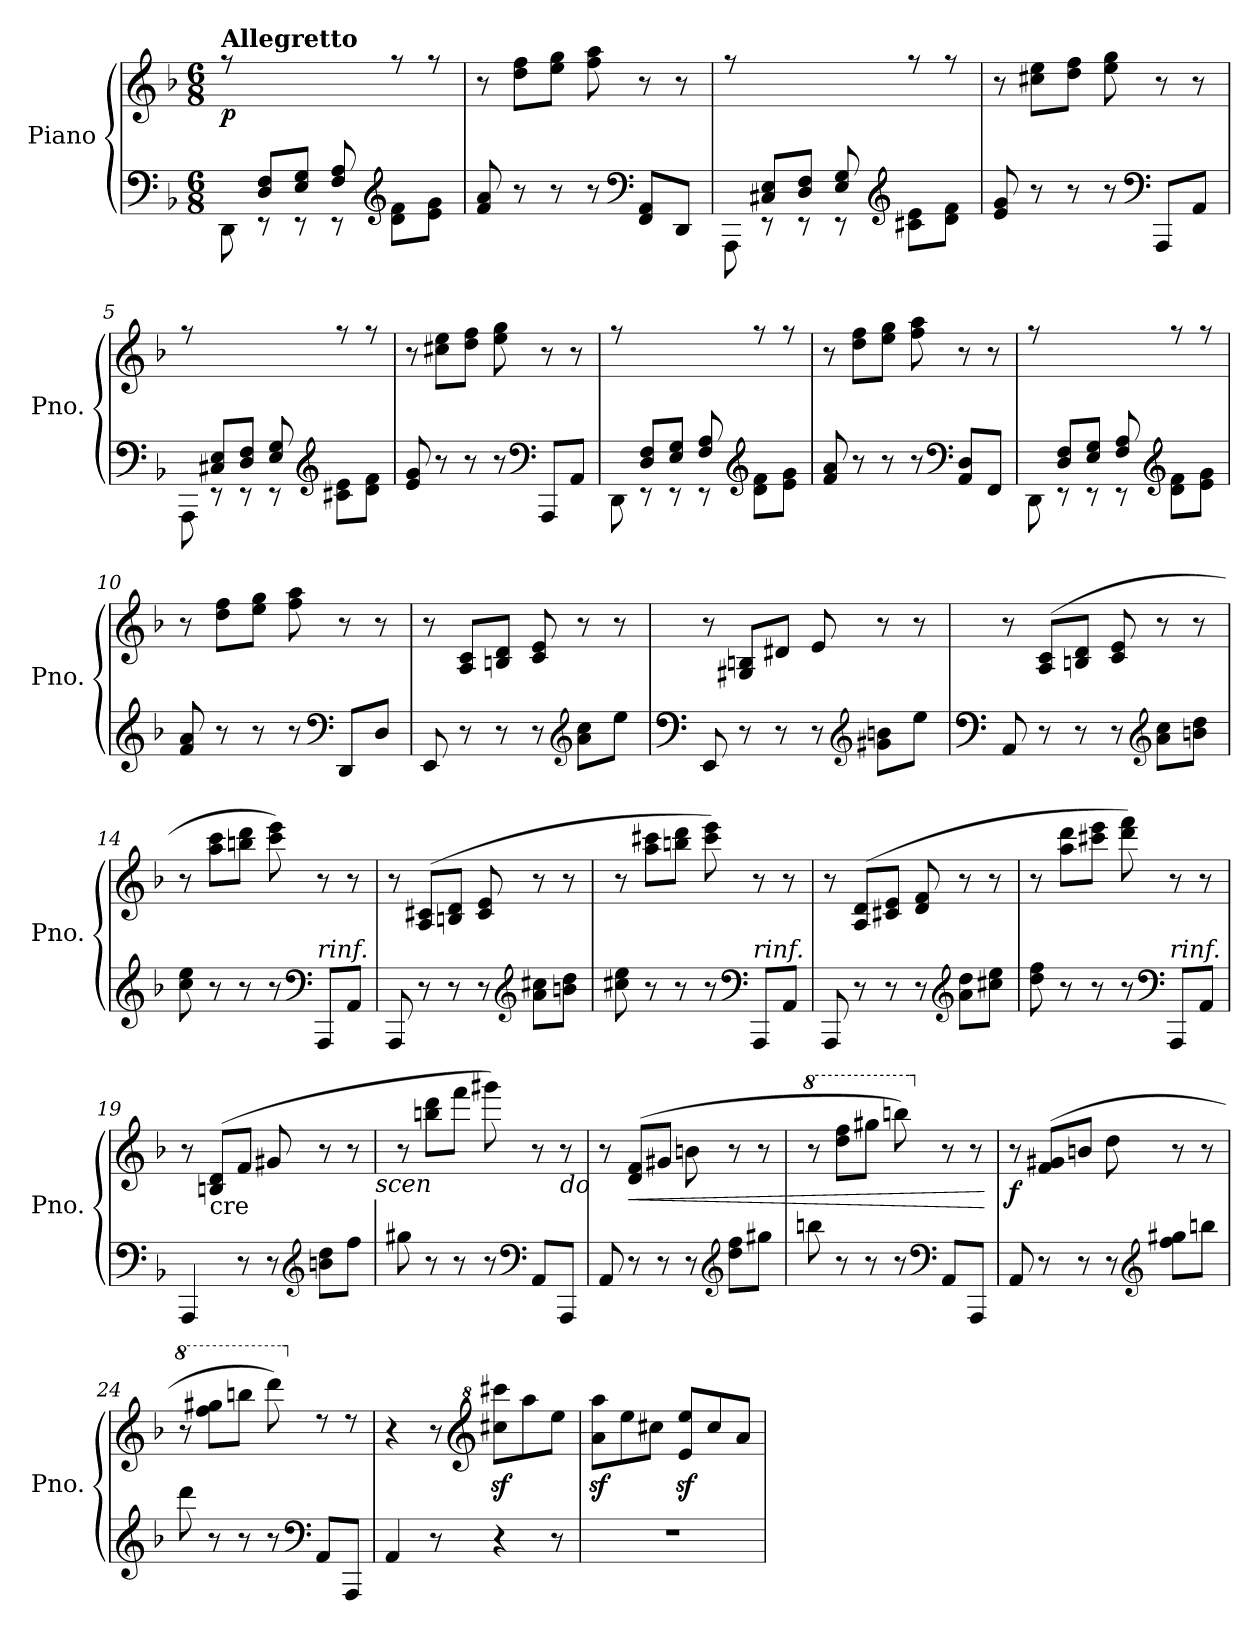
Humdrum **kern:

**kern	**kern	**dynam
*part1	*part1	*part1
*staff2	*staff1	*staff1/2
*I"Piano	*	*
*I'Pno.	*	*
*clefF4	*clefG2	*
*k[b-]	*k[b-]	*
*M6/8	*M6/8	*
*MM198	*MM198	*
=1	=1	=1
*^	*	*
!	!	!LO:TX:a:B:t=Allegretto	!
!	!	!	!LO:DY:b
8ryy	8DD\	8rff	p
(>8D/ 8F/L	8rEE	4.ryy	.
8E/ 8G/J	8rEE	.	.
8F/ 8A/	8rEE	.	.
*clefG2	*	*	*
4ryy	8d\ 8f\L	8rff	.
.	8e\ 8g\J	8rff	.
*v	*v	*	*
=2	=2	=2
8f/ 8a/	8r	.
8r	8dd\ 8ff\L	.
8r	8ee\ 8gg\J	.
8r	8ff\ 8aa\)	.
*clefF4	*	*
8FF/ 8AA/L	8r	.
8DD/J	8r	.
=3	=3	=3
*^	*	*
8ryy	8AAA\	8rff	.
(>8C#X/ 8E/L	8rEE	4.ryy	.
8D/ 8F/J	8rEE	.	.
8E/ 8G/	8rEE	.	.
*clefG2	*	*	*
4ryy	8c#X\ 8e\L	8rff	.
.	8d\ 8f\J	8rff	.
*v	*v	*	*
=4	=4	=4
8e/ 8g/	8r	.
8r	8cc#X\ 8ee\L	.
8r	8dd\ 8ff\J	.
8r	8ee\ 8gg\)	.
*clefF4	*	*
8AAA/L	8r	.
8AA/J	8r	.
=5	=5	=5
*^	*	*
8ryy	8AAA\	8rff	.
(>8C#X/ 8E/L	8rEE	4.ryy	.
8D/ 8F/J	8rEE	.	.
8E/ 8G/	8rEE	.	.
*clefG2	*	*	*
4ryy	8c#X\ 8e\L	8rff	.
.	8d\ 8f\J	8rff	.
*v	*v	*	*
=6	=6	=6
8e/ 8g/	8r	.
8r	8cc#X\ 8ee\L	.
8r	8dd\ 8ff\J	.
8r	8ee\ 8gg\)	.
*clefF4	*	*
8AAA/L	8r	.
8AA/J	8r	.
=7	=7	=7
*^	*	*
8ryy	8DD\	8rff	.
(>8D/ 8F/L	8rEE	4.ryy	.
8E/ 8G/J	8rEE	.	.
8F/ 8A/	8rEE	.	.
*clefG2	*	*	*
4ryy	8d\ 8f\L	8rff	.
.	8e\ 8g\J	8rff	.
*v	*v	*	*
=8	=8	=8
8f/ 8a/	8r	.
8r	8dd\ 8ff\L	.
8r	8ee\ 8gg\J	.
8r	8ff\ 8aa\)	.
*clefF4	*	*
8AA/ 8D/L	8r	.
8FF/J	8r	.
=9	=9	=9
*^	*	*
8ryy	8DD\	8rff	.
(>8D/ 8F/L	8rEE	4.ryy	.
8E/ 8G/J	8rEE	.	.
8F/ 8A/	8rEE	.	.
*clefG2	*	*	*
4ryy	8d\ 8f\L	8rff	.
.	8e\ 8g\J	8rff	.
*v	*v	*	*
=10	=10	=10
8f/ 8a/	8r	.
8r	8dd\ 8ff\L	.
8r	8ee\ 8gg\J	.
8r	8ff\ 8aa\)	.
*clefF4	*	*
8DD/L	8r	.
8D/J	8r	.
=11	=11	=11
8EE/	8r	.
8r	8A/ 8c/L	.
8r	8Bn/ 8d/J	.
8r	8c/ 8e/	.
*clefG2	*	*
8a\ 8cc\L	8r	.
8ee\J	8r	.
=12	=12	=12
*clefF4	*	*
8EE/	8r	.
8r	8G#X/ 8Bn/L	.
8r	8d#X/J	.
8r	8e/	.
*clefG2	*	*
8g#X\ 8bn\L	8r	.
8ee\J	8r	.
=13	=13	=13
*clefF4	*	*
8AA/	8r	.
8r	(>8A/ 8c/L	.
8r	8Bn/ 8d/J	.
8r	8c/ 8e/	.
*clefG2	*	*
8a\ 8cc\L	8r	.
8bn\ 8dd\J	8r	.
=14	=14	=14
8cc\ 8ee\	8r	.
8r	8aa\ 8ccc\L	.
8r	8bbn\ 8ddd\J	.
8r	8ccc\ 8eee\)	.
*clefF4	*	*
!LO:TX:a:i:t=rinf.	!	!
8AAA/L	8r	.
8AA/J	8r	.
=15	=15	=15
8AAA/	8r	.
8r	(>8A/ 8c#X/L	.
8r	8Bn/ 8d/J	.
8r	8c#/ 8e/	.
*clefG2	*	*
8a\ 8cc#X\L	8r	.
8bn\ 8dd\J	8r	.
=16	=16	=16
8cc#X\ 8ee\	8r	.
8r	8aa\ 8ccc#X\L	.
8r	8bbn\ 8ddd\J	.
8r	8ccc#\ 8eee\)	.
*clefF4	*	*
!LO:TX:a:i:t=rinf.	!	!
8AAA/L	8r	.
8AA/J	8r	.
=17	=17	=17
8AAA/	8r	.
8r	(>8A/ 8d/L	.
8r	8c#X/ 8e/J	.
8r	8d/ 8f/	.
*clefG2	*	*
8a\ 8dd\L	8r	.
8cc#X\ 8ee\J	8r	.
=18	=18	=18
8dd\ 8ff\	8r	.
8r	8aa\ 8ddd\L	.
8r	8ccc#X\ 8eee\J	.
8r	8ddd\ 8fff\)	.
*clefF4	*	*
!LO:TX:a:i:t=rinf.	!	!
8AAA/L	8r	.
8AA/J	8r	.
=19	=19	=19
4AAA/	8r	.
!	!LO:TX:b:t=cre	!
.	(>8Bn/ 8d/L	.
8r	8f/J	.
8r	8g#X/	.
*clefG2	*	*
8bn\ 8dd\L	8r	.
8ff\J	8r	.
!	!LO:TX:b:i:t=scen	!
=20	=20	=20
8gg#X\	8r	.
8r	8bbn\ 8ddd\L	.
8r	8fff\J	.
8r	8ggg#X\)	.
*clefF4	*	*
8AA/L	8r	.
!	!LO:TX:b:i:t=do	!
8AAA/J	8r	.
=21	=21	=21
8AA/	8r	.
!	!	!LO:HP:b
8r	(>8d/ 8f/L	<
8r	8g#X/J	.
8r	8bn\	.
*clefG2	*	*
8dd\ 8ff\L	8r	.
8gg#X\J	8r	.
=22	=22	=22
*	*8va	*
8bbn\	8r	.
8r	8ddd\ 8fff\L	.
8r	8ggg#X\J	.
8r	8bbbn\)	.
*clefF4	*	*
*	*X8va	*
8AA/L	8r	.
8AAA/J	8r	.
.	.	[
=23	=23	=23
!	!	!LO:DY:b
8AA/	8r	f
8r	(>8f/ 8g#X/L	.
8r	8bn/J	.
8r	8dd\	.
*clefG2	*	*
8ff\ 8gg#X\L	8r	.
8bbn\J	8r	.
=24	=24	=24
*	*8va	*
8ddd\	8r	.
8r	8fff\ 8ggg#X\L	.
8r	8bbbn\J	.
8r	8dddd\)	.
*clefF4	*	*
*	*X8va	*
8AA/L	8rdd	.
8AAA/J	8rdd	.
=25	=25	=25
4AA/	4r	.
8r	8r	.
*	*clefG^2	*
4r	8ccc#X\z< 8cccc#X\z<L	.
.	8aaa\	.
8r	8eee\J	.
=26	=26	=26
2.r	8aa\z< 8aaa\z<L	.
.	8eee\	.
.	8ccc#X\J	.
.	8ee/z< 8eee/z<L	.
.	8ccc#/	.
.	8aa/J	.
=	=	=
*-	*-	*-
